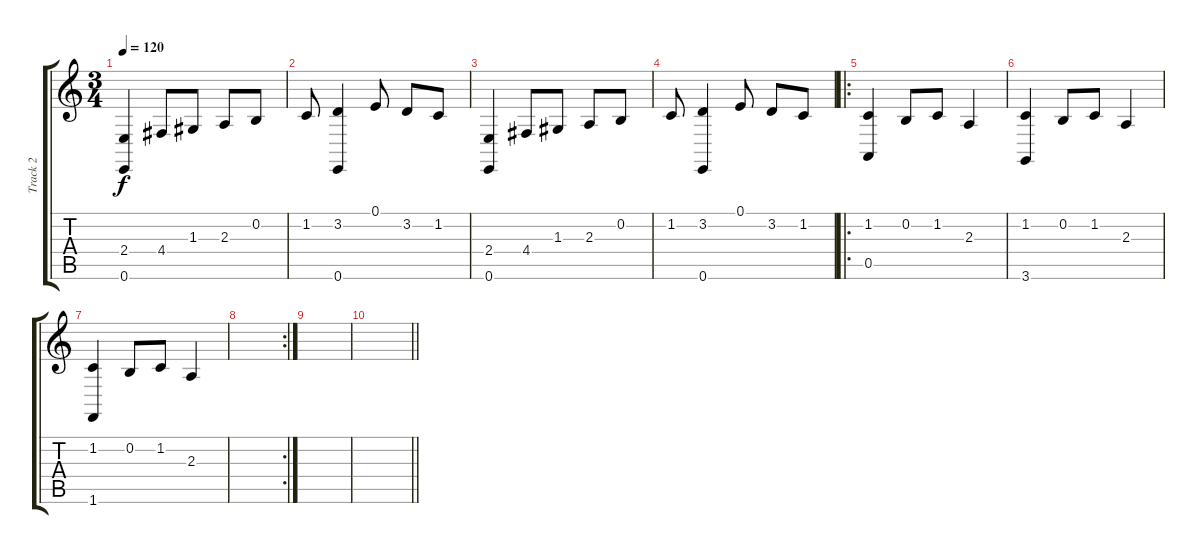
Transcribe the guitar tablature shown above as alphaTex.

\track ("Track 2" "Track 2") {instrument harmonica}
\staff {score tabs}
\tuning (E4 B3 G3 D3 A2 E2) {hide}
\ts (3 4)
\tempo 120
\clef g2
\ks c
(2.4 0.6).4{dy f} 4.4.8 1.3.8 2.3.8 0.2.8 |
1.2.8 (3.2 0.6).4 0.1.8 3.2.8 1.2.8 |
(2.4 0.6).4 4.4.8 1.3.8 2.3.8 0.2.8 |
1.2.8 (3.2 0.6).4 0.1.8 3.2.8 1.2.8 |
\ro
(1.2 0.5).4 0.2.8 1.2.8 2.3.4 |
(1.2 3.6).4 0.2.8 1.2.8 2.3.4 |
(1.2 1.6).4 0.2.8 1.2.8 2.3.4 |
\rc 2
|
|
\barLineRight lightlight
